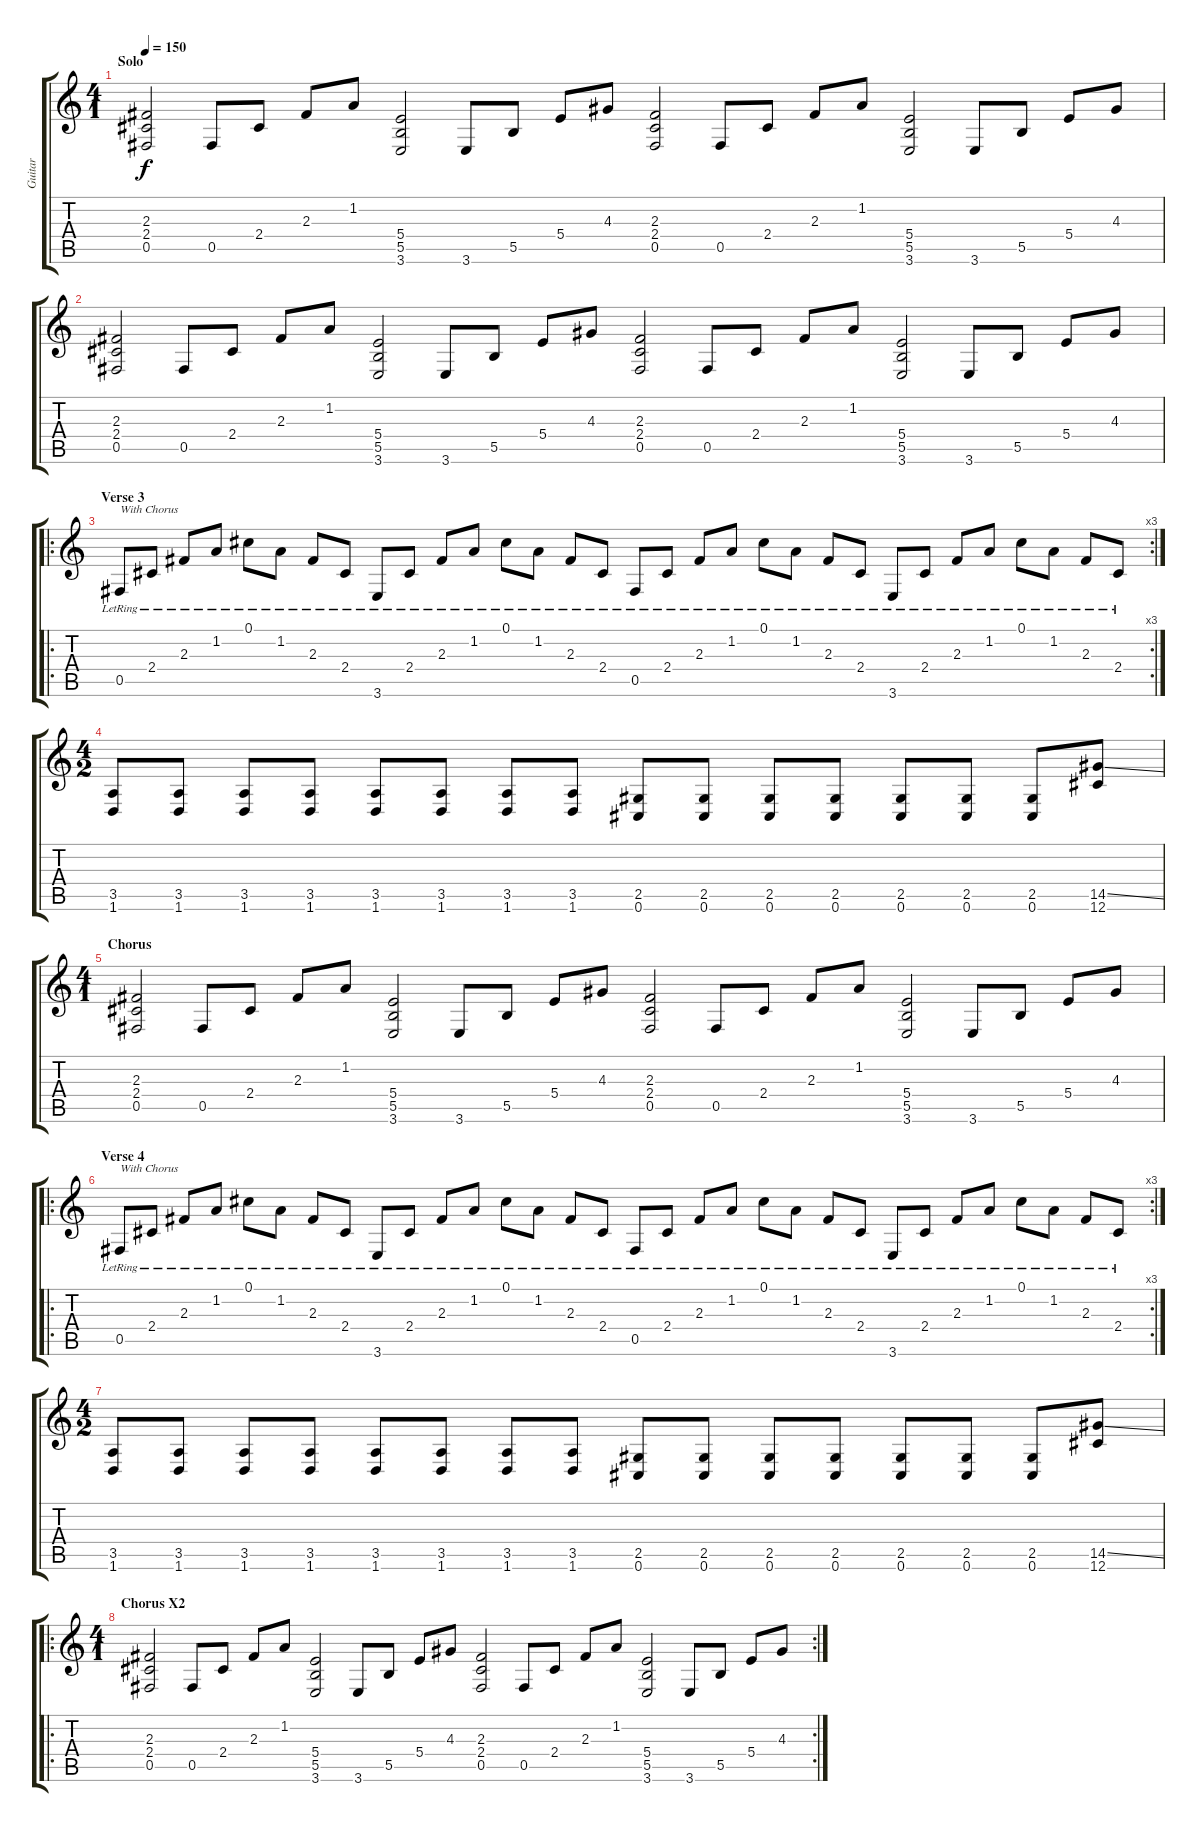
\track ("Guitar" "Guitar") {instrument overdrivenguitar}
\staff {score tabs}
\tuning (Db4 Ab3 E3 B2 Gb2 Db2) {hide}
\ts (4 1)
\section ("" "Solo")
\tempo 150
\clef g2
\ks c
(2.3 2.4 0.5).2{dy f} 0.5.8 2.4.8 2.3.8 1.2.8 (5.4 5.5 3.6).2 3.6.8 5.5.8 5.4.8 4.3.8 (2.3 2.4 0.5).2 0.5.8 2.4.8 2.3.8 1.2.8 (5.4 5.5 3.6).2 3.6.8 5.5.8 5.4.8 4.3.8 |
(2.3 2.4 0.5).2 0.5.8 2.4.8 2.3.8 1.2.8 (5.4 5.5 3.6).2 3.6.8 5.5.8 5.4.8 4.3.8 (2.3 2.4 0.5).2 0.5.8 2.4.8 2.3.8 1.2.8 (5.4 5.5 3.6).2 3.6.8 5.5.8 5.4.8 4.3.8 |
\ro
\rc 3
\section ("" "Verse 3")
0.5{lr}.8{txt "With Chorus" instrument electricguitarclean} 2.4{lr}.8 2.3{lr}.8 1.2{lr}.8 0.1{lr}.8 1.2{lr}.8 2.3{lr}.8 2.4{lr}.8 3.6{lr}.8 2.4{lr}.8 2.3{lr}.8 1.2{lr}.8 0.1{lr}.8 1.2{lr}.8 2.3{lr}.8 2.4{lr}.8 0.5{lr}.8 2.4{lr}.8 2.3{lr}.8 1.2{lr}.8 0.1{lr}.8 1.2{lr}.8 2.3{lr}.8 2.4{lr}.8 3.6{lr}.8 2.4{lr}.8 2.3{lr}.8 1.2{lr}.8 0.1{lr}.8 1.2{lr}.8 2.3{lr}.8 2.4{lr}.8 |
\ts (4 2)
(3.5 1.6).8{instrument electricguitarmuted} (3.5 1.6).8 (3.5 1.6).8 (3.5 1.6).8 (3.5 1.6).8 (3.5 1.6).8 (3.5 1.6).8 (3.5 1.6).8 (2.5 0.6).8 (2.5 0.6).8 (2.5 0.6).8 (2.5 0.6).8 (2.5 0.6).8 (2.5 0.6).8 (2.5 0.6).8 (14.5{ss} 12.6).8{instrument overdrivenguitar} |
\ts (4 1)
\section ("" "Chorus")
(2.3 2.4 0.5).2 0.5.8 2.4.8 2.3.8 1.2.8 (5.4 5.5 3.6).2 3.6.8 5.5.8 5.4.8 4.3.8 (2.3 2.4 0.5).2 0.5.8 2.4.8 2.3.8 1.2.8 (5.4 5.5 3.6).2 3.6.8 5.5.8 5.4.8 4.3.8 |
\ro
\rc 3
\section ("" "Verse 4")
0.5{lr}.8{txt "With Chorus" instrument electricguitarclean} 2.4{lr}.8 2.3{lr}.8 1.2{lr}.8 0.1{lr}.8 1.2{lr}.8 2.3{lr}.8 2.4{lr}.8 3.6{lr}.8 2.4{lr}.8 2.3{lr}.8 1.2{lr}.8 0.1{lr}.8 1.2{lr}.8 2.3{lr}.8 2.4{lr}.8 0.5{lr}.8 2.4{lr}.8 2.3{lr}.8 1.2{lr}.8 0.1{lr}.8 1.2{lr}.8 2.3{lr}.8 2.4{lr}.8 3.6{lr}.8 2.4{lr}.8 2.3{lr}.8 1.2{lr}.8 0.1{lr}.8 1.2{lr}.8 2.3{lr}.8 2.4{lr}.8 |
\ts (4 2)
(3.5 1.6).8{instrument electricguitarmuted} (3.5 1.6).8 (3.5 1.6).8 (3.5 1.6).8 (3.5 1.6).8 (3.5 1.6).8 (3.5 1.6).8 (3.5 1.6).8 (2.5 0.6).8 (2.5 0.6).8 (2.5 0.6).8 (2.5 0.6).8 (2.5 0.6).8 (2.5 0.6).8 (2.5 0.6).8 (14.5{ss} 12.6).8{instrument overdrivenguitar} |
\ro
\rc 2
\ts (4 1)
\section ("" "Chorus X2")
(2.3 2.4 0.5).2 0.5.8 2.4.8 2.3.8 1.2.8 (5.4 5.5 3.6).2 3.6.8 5.5.8 5.4.8 4.3.8 (2.3 2.4 0.5).2 0.5.8 2.4.8 2.3.8 1.2.8 (5.4 5.5 3.6).2 3.6.8 5.5.8 5.4.8 4.3.8
